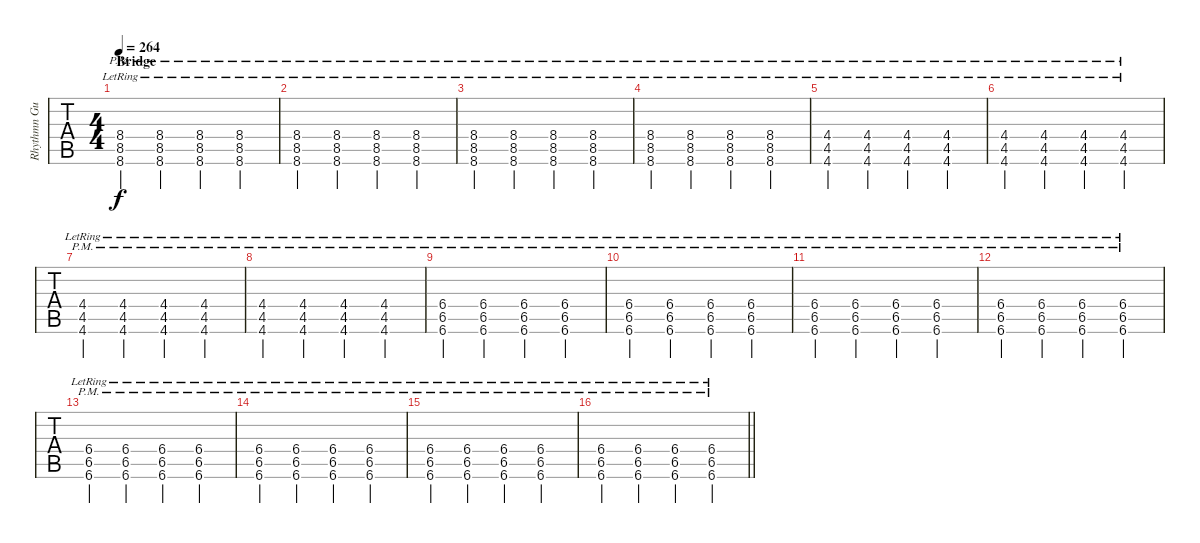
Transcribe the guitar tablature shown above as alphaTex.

\track ("Rhythmn Guitar" "Rhythmn Gu") {instrument electricguitarjazz}
\staff {tabs}
\tuning (E4 B3 G3 D3 A2 D2) {hide}
\ts (4 4)
\section ("" "Bridge")
\tempo 264
\clef g2
\ks c
(8.4{pm lr} 8.5{pm lr} 8.6{pm lr}).4{dy f} (8.4{pm lr} 8.5{pm lr} 8.6{pm lr}).4 (8.4{pm lr} 8.5{pm lr} 8.6{pm lr}).4 (8.4{pm lr} 8.5{pm lr} 8.6{pm lr}).4 |
(8.4{pm lr} 8.5{pm lr} 8.6{pm lr}).4 (8.4{pm lr} 8.5{pm lr} 8.6{pm lr}).4 (8.4{pm lr} 8.5{pm lr} 8.6{pm lr}).4 (8.4{pm lr} 8.5{pm lr} 8.6{pm lr}).4 |
(8.4{pm lr} 8.5{pm lr} 8.6{pm lr}).4 (8.4{pm lr} 8.5{pm lr} 8.6{pm lr}).4 (8.4{pm lr} 8.5{pm lr} 8.6{pm lr}).4 (8.4{pm lr} 8.5{pm lr} 8.6{pm lr}).4 |
(8.4{pm lr} 8.5{pm lr} 8.6{pm lr}).4 (8.4{pm lr} 8.5{pm lr} 8.6{pm lr}).4 (8.4{pm lr} 8.5{pm lr} 8.6{pm lr}).4 (8.4{pm lr} 8.5{pm lr} 8.6{pm lr}).4 |
(4.4{pm lr} 4.5{pm lr} 4.6{pm lr}).4 (4.4{pm lr} 4.5{pm lr} 4.6{pm lr}).4 (4.4{pm lr} 4.5{pm lr} 4.6{pm lr}).4 (4.4{pm lr} 4.5{pm lr} 4.6{pm lr}).4 |
(4.4{pm lr} 4.5{pm lr} 4.6{pm lr}).4 (4.4{pm lr} 4.5{pm lr} 4.6{pm lr}).4 (4.4{pm lr} 4.5{pm lr} 4.6{pm lr}).4 (4.4{pm lr} 4.5{pm lr} 4.6{pm lr}).4 |
(4.4{pm lr} 4.5{pm lr} 4.6{pm lr}).4 (4.4{pm lr} 4.5{pm lr} 4.6{pm lr}).4 (4.4{pm lr} 4.5{pm lr} 4.6{pm lr}).4 (4.4{pm lr} 4.5{pm lr} 4.6{pm lr}).4 |
(4.4{pm lr} 4.5{pm lr} 4.6{pm lr}).4 (4.4{pm lr} 4.5{pm lr} 4.6{pm lr}).4 (4.4{pm lr} 4.5{pm lr} 4.6{pm lr}).4 (4.4{pm lr} 4.5{pm lr} 4.6{pm lr}).4 |
(6.4{pm lr} 6.5{pm lr} 6.6{pm lr}).4 (6.4{pm lr} 6.5{pm lr} 6.6{pm lr}).4 (6.4{pm lr} 6.5{pm lr} 6.6{pm lr}).4 (6.4{pm lr} 6.5{pm lr} 6.6{pm lr}).4 |
(6.4{pm lr} 6.5{pm lr} 6.6{pm lr}).4 (6.4{pm lr} 6.5{pm lr} 6.6{pm lr}).4 (6.4{pm lr} 6.5{pm lr} 6.6{pm lr}).4 (6.4{pm lr} 6.5{pm lr} 6.6{pm lr}).4 |
(6.4{pm lr} 6.5{pm lr} 6.6{pm lr}).4 (6.4{pm lr} 6.5{pm lr} 6.6{pm lr}).4 (6.4{pm lr} 6.5{pm lr} 6.6{pm lr}).4 (6.4{pm lr} 6.5{pm lr} 6.6{pm lr}).4 |
(6.4{pm lr} 6.5{pm lr} 6.6{pm lr}).4 (6.4{pm lr} 6.5{pm lr} 6.6{pm lr}).4 (6.4{pm lr} 6.5{pm lr} 6.6{pm lr}).4 (6.4{pm lr} 6.5{pm lr} 6.6{pm lr}).4 |
(6.4{pm lr} 6.5{pm lr} 6.6{pm lr}).4 (6.4{pm lr} 6.5{pm lr} 6.6{pm lr}).4 (6.4{pm lr} 6.5{pm lr} 6.6{pm lr}).4 (6.4{pm lr} 6.5{pm lr} 6.6{pm lr}).4 |
(6.4{pm lr} 6.5{pm lr} 6.6{pm lr}).4 (6.4{pm lr} 6.5{pm lr} 6.6{pm lr}).4 (6.4{pm lr} 6.5{pm lr} 6.6{pm lr}).4 (6.4{pm lr} 6.5{pm lr} 6.6{pm lr}).4 |
(6.4{pm lr} 6.5{pm lr} 6.6{pm lr}).4 (6.4{pm lr} 6.5{pm lr} 6.6{pm lr}).4 (6.4{pm lr} 6.5{pm lr} 6.6{pm lr}).4 (6.4{pm lr} 6.5{pm lr} 6.6{pm lr}).4 |
\barLineRight lightlight
(6.4{pm lr} 6.5{pm lr} 6.6{pm lr}).4 (6.4{pm lr} 6.5{pm lr} 6.6{pm lr}).4 (6.4{pm lr} 6.5{pm lr} 6.6{pm lr}).4 (6.4{pm lr} 6.5{pm lr} 6.6{pm lr}).4
